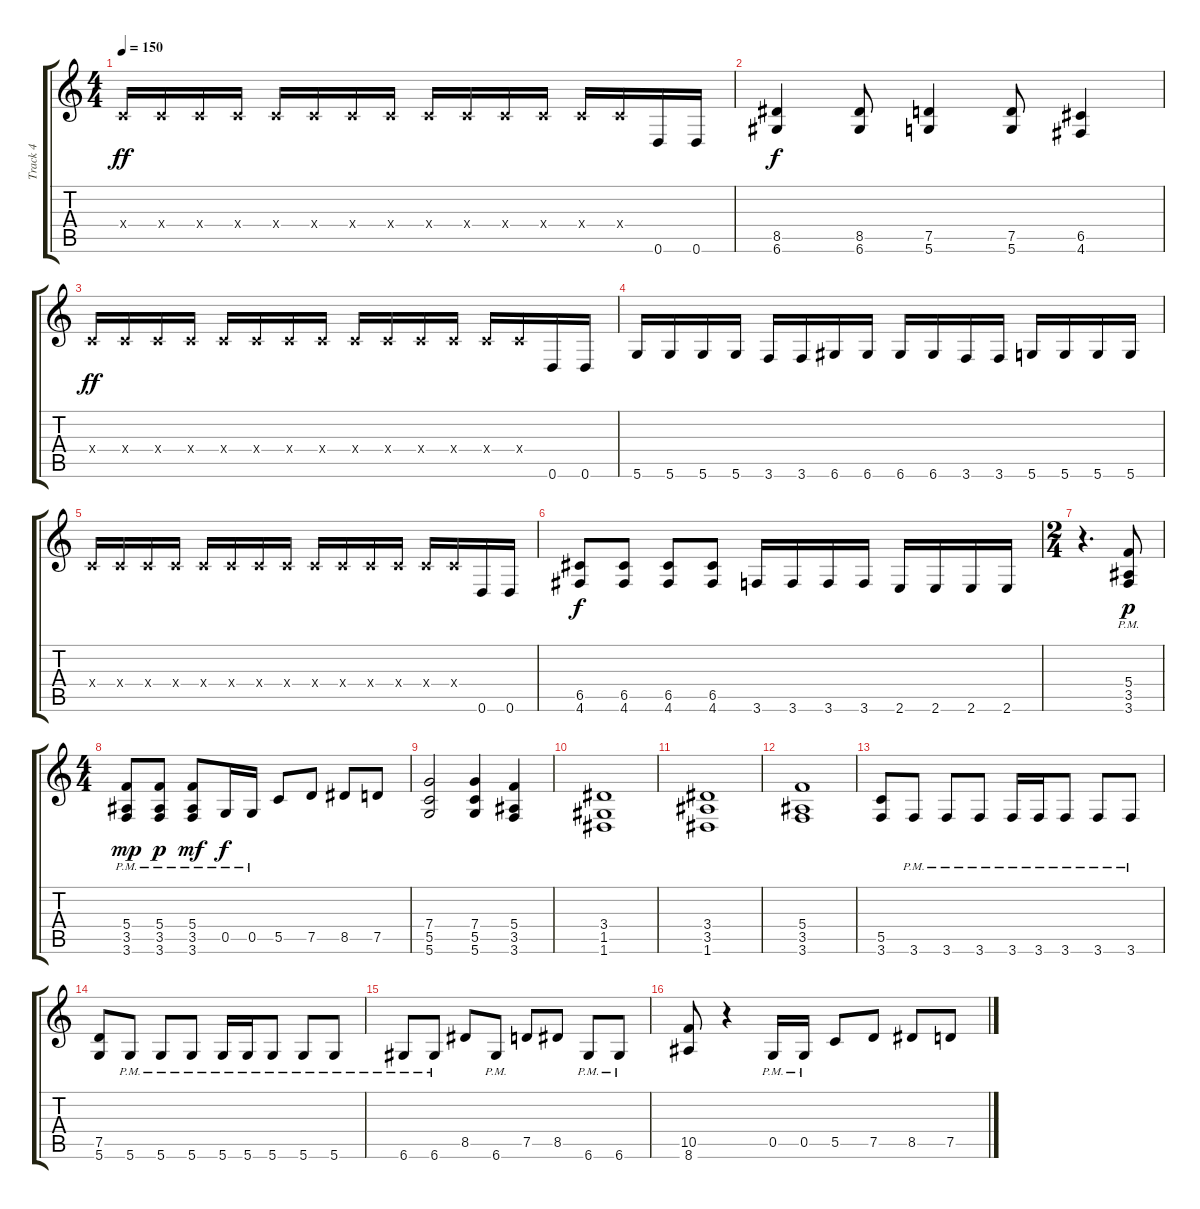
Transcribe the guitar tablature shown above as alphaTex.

\track ("Track 4" "Track 4") {instrument distortionguitar}
\staff {score tabs}
\tuning (D4 A3 F3 C3 G2 D2) {hide}
\ts (4 4)
\tempo 150
\clef g2
\ks c
0.4{x}.16{dy ff} 0.4{x}.16 0.4{x}.16 0.4{x}.16 0.4{x}.16 0.4{x}.16 0.4{x}.16 0.4{x}.16 0.4{x}.16 0.4{x}.16 0.4{x}.16 0.4{x}.16 0.4{x}.16 0.4{x}.16 0.6.16 0.6.16 |
(8.5 6.6).4{dy f} (8.5 6.6).8 (7.5 5.6).4 (7.5 5.6).8 (6.5 4.6).4 |
0.4{x}.16{dy ff} 0.4{x}.16 0.4{x}.16 0.4{x}.16 0.4{x}.16 0.4{x}.16 0.4{x}.16 0.4{x}.16 0.4{x}.16 0.4{x}.16 0.4{x}.16 0.4{x}.16 0.4{x}.16 0.4{x}.16 0.6.16 0.6.16 |
5.6.16 5.6.16 5.6.16 5.6.16 3.6.16 3.6.16 6.6.16 6.6.16 6.6.16 6.6.16 3.6.16 3.6.16 5.6.16 5.6.16 5.6.16 5.6.16 |
0.4{x}.16 0.4{x}.16 0.4{x}.16 0.4{x}.16 0.4{x}.16 0.4{x}.16 0.4{x}.16 0.4{x}.16 0.4{x}.16 0.4{x}.16 0.4{x}.16 0.4{x}.16 0.4{x}.16 0.4{x}.16 0.6.16 0.6.16 |
(6.5 4.6).8{dy f} (6.5 4.6).8 (6.5 4.6).8 (6.5 4.6).8 3.6.16 3.6.16 3.6.16 3.6.16 2.6.16 2.6.16 2.6.16 2.6.16 |
\ts (2 4)
r.4{d} (5.4 3.5 3.6{pm}).8{dy p} |
\ts (4 4)
(5.4 3.5 3.6{pm}).8{dy mp} (5.4 3.5 3.6{pm}).8{dy p} (5.4 3.5 3.6{pm}).8{dy mf} 0.5{pm}.16{dy f} 0.5{pm}.16 5.5.8 7.5.8 8.5.8 7.5.8 |
(7.4 5.5 5.6).2 (7.4 5.5 5.6).4 (5.4 3.5 3.6).4 |
(3.4 1.5 1.6).1 |
(3.4 3.5 1.6).1 |
(5.4 3.5 3.6).1 |
(5.5 3.6).8 3.6{pm}.8 3.6{pm}.8 3.6{pm}.8 3.6{pm}.16 3.6{pm}.16 3.6{pm}.8 3.6{pm}.8 3.6{pm}.8 |
(7.5 5.6).8 5.6{pm}.8 5.6{pm}.8 5.6{pm}.8 5.6{pm}.16 5.6{pm}.16 5.6{pm}.8 5.6{pm}.8 5.6{pm}.8 |
6.6{pm}.8 6.6{pm}.8 8.5.8 6.6{pm}.8 7.5.8 8.5.8 6.6{pm}.8 6.6{pm}.8 |
(10.5 8.6).8 r.4 0.5{pm}.16 0.5{pm}.16 5.5.8 7.5.8 8.5.8 7.5.8
